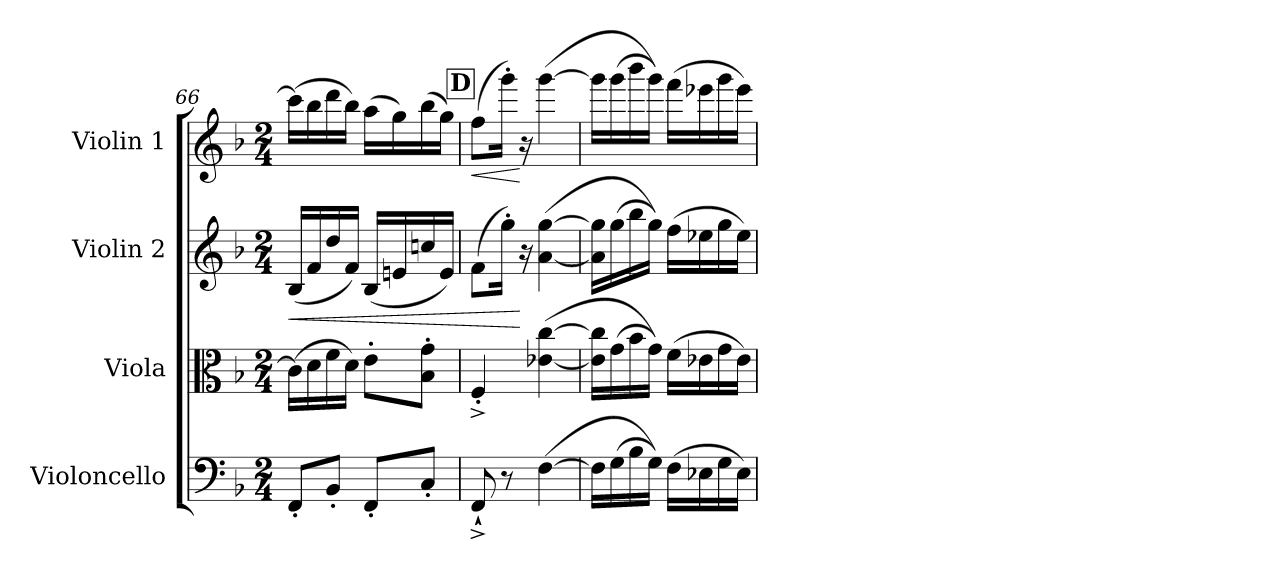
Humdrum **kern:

**kern	**dynam	**kern	**dynam	**kern	**dynam	**kern	**dynam
*part4	*part4	*part3	*part3	*part2	*part2	*part1	*part1
*staff4	*staff4	*staff3	*staff3	*staff2	*staff2	*staff1	*staff1
*I"Violoncello	*	*I"Viola	*	*I"Violin 2	*	*I"Violin 1	*
*I'Vc	*	*I'Vla	*	*I'Vln	*	*I'Vln	*
*clefF4	*	*clefC3	*	*clefG2	*	*clefG2	*
*k[b-]	*	*k[b-]	*	*k[b-]	*	*k[b-]	*
*M2/4	*	*M2/4	*	*M2/4	*	*M2/4	*
=66	=66	=66	=66	=66	=66	=66	=66
!	!	!	!	!	!LO:HP:b	!	!
8FF'/L	.	(16c#\LL]	.	(16B-/LL	<	(16ccc#\LL]	.
.	.	16d\	.	16f/	.	16bb-\	.
8BB-'/J	.	16f\	.	16dd/	.	16ddd\	.
.	.	16d\JJ)	.	16f/JJ)	.	16bb-\JJ)	.
8FF'/L	.	8e'\L	.	(16B-/LL	.	(16aa\LL	.
.	.	.	.	16en/	.	16gg\)	.
8C'/J	.	8B-\' 8g\'J	.	16ccn/	.	(16bb-\	.
.	.	.	.	16e/JJ)	.	16gg\JJ)	.
!!LO:REH:place=s1:a:B:cj:fs=14:t=D
=67	=67	=67	=67	=67	=67	=67	=67
!	!	!	!	!	!	!	!LO:HP:b
8FF^`/	.	4F'^/	.	(8f\L	.	(8ff\L	<
8r	.	.	.	16gg'\Jk)	.	16ggg'\Jk)	.
.	.	.	.	16r	[	16r	[
!	!LO:DY:b	!	!LO:DY:b	!	!LO:DY:b	!	!LO:DY:b
([4F\	other-dynamics	([4e-X\ [4cc\	other-dynamics	([4a\ [4gg\	other-dynamics	([4ggg\	other-dynamics
!!LO:LB:g=z
=68	=68	=68	=68	=68	=68	=68	=68
16F\LL]	.	16e-\] 16cc\]LL	.	16a\] 16gg\]LL	.	16ggg\LL]	.
(16G\	.	(16g\	.	(16gg\	.	(16ggg\	.
16B-\	.	16b-\	.	16bb-\	.	16bbb-\	.
16G\JJ))	.	16g\JJ))	.	16gg\JJ))	.	16ggg\JJ))	.
(16F\LL	.	(16f\LL	.	(16ff\LL	.	(16fff\LL	.
16E-X\	.	16e-X\	.	16ee-X\	.	16eee-X\	.
16G\	.	16g\	.	16gg\	.	16ggg\	.
16E-\JJ)	.	16e-\JJ)	.	16ee-\JJ)	.	16eee-\JJ)	.
=	=	=	=	=	=	=	=
*-	*-	*-	*-	*-	*-	*-	*-
